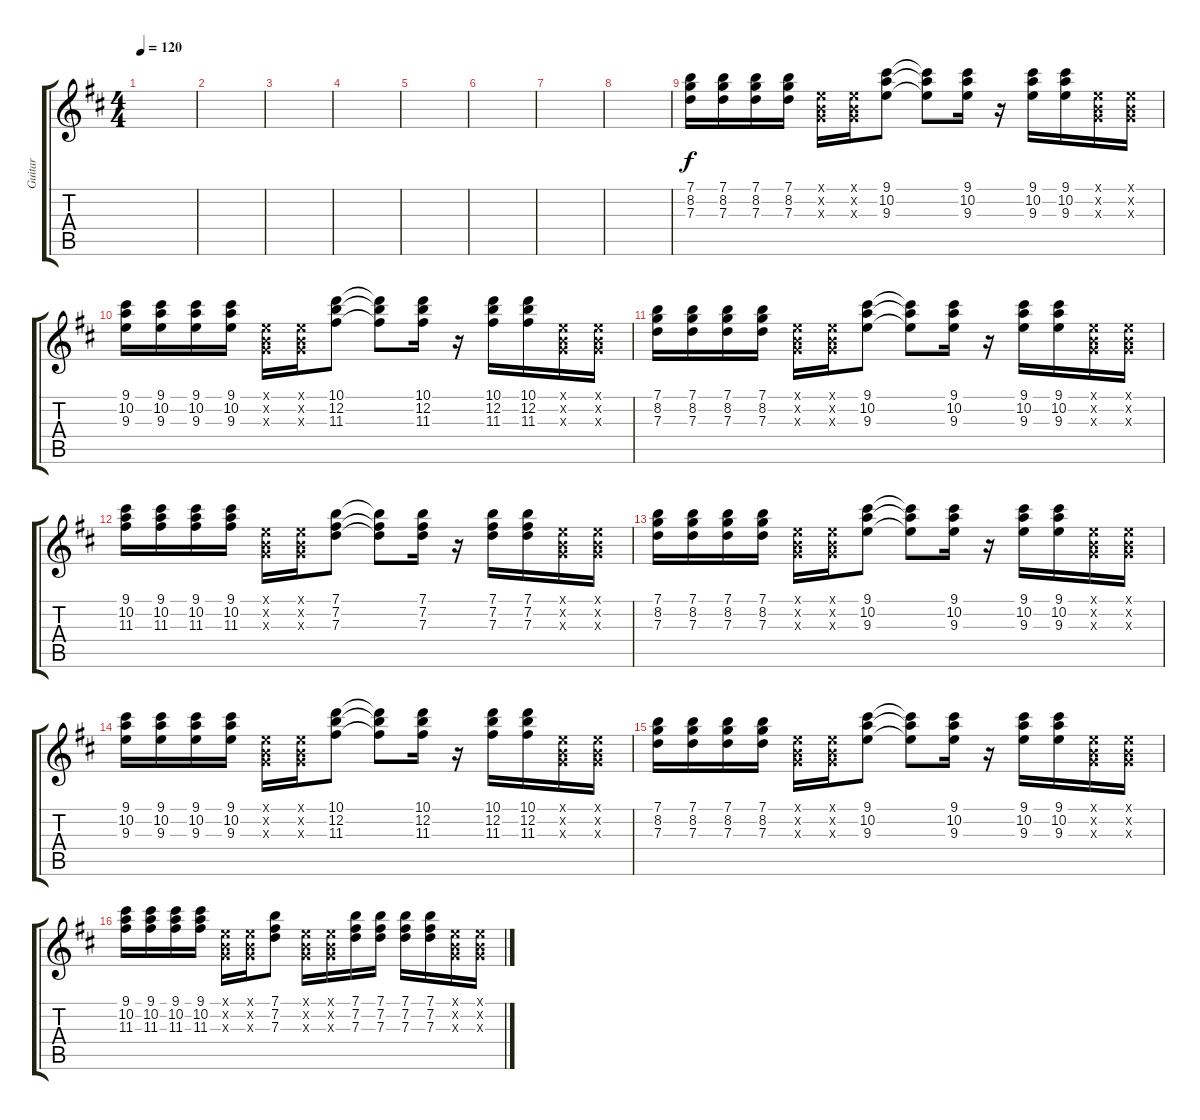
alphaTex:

\track ("Guitar" "Guitar") {instrument electricguitarmuted}
\staff {score tabs}
\tuning (E4 B3 G3 D3 A2 E2) {hide}
\ts (4 4)
\tempo 120
\clef g2
\ks d
|
|
|
|
|
|
|
|
(7.1 8.2 7.3).16 (7.1 8.2 7.3).16 (7.1 8.2 7.3).16 (7.1 8.2 7.3).16 (0.1{x} 0.2{x} 0.3{x}).16 (0.1{x} 0.2{x} 0.3{x}).16 (9.1 10.2 9.3).8 (9.1{t} 10.2{t} 9.3{t}).8 (9.1 10.2 9.3).16 r.16 (9.1 10.2 9.3).16 (9.1 10.2 9.3).16 (0.1{x} 0.2{x} 0.3{x}).16 (0.1{x} 0.2{x} 0.3{x}).16 |
(9.1 10.2 9.3).16 (9.1 10.2 9.3).16 (9.1 10.2 9.3).16 (9.1 10.2 9.3).16 (0.1{x} 0.2{x} 0.3{x}).16 (0.1{x} 0.2{x} 0.3{x}).16 (10.1 12.2 11.3).8 (10.1{t} 12.2{t} 11.3{t}).8 (10.1 12.2 11.3).16 r.16 (10.1 12.2 11.3).16 (10.1 12.2 11.3).16 (0.1{x} 0.2{x} 0.3{x}).16 (0.1{x} 0.2{x} 0.3{x}).16 |
(7.1 8.2 7.3).16 (7.1 8.2 7.3).16 (7.1 8.2 7.3).16 (7.1 8.2 7.3).16 (0.1{x} 0.2{x} 0.3{x}).16 (0.1{x} 0.2{x} 0.3{x}).16 (9.1 10.2 9.3).8 (9.1{t} 10.2{t} 9.3{t}).8 (9.1 10.2 9.3).16 r.16 (9.1 10.2 9.3).16 (9.1 10.2 9.3).16 (0.1{x} 0.2{x} 0.3{x}).16 (0.1{x} 0.2{x} 0.3{x}).16 |
(9.1 10.2 11.3).16 (9.1 10.2 11.3).16 (9.1 10.2 11.3).16 (9.1 10.2 11.3).16 (0.1{x} 0.2{x} 0.3{x}).16 (0.1{x} 0.2{x} 0.3{x}).16 (7.1 7.2 7.3).8 (7.1{t} 7.2{t} 7.3{t}).8 (7.1 7.2 7.3).16 r.16 (7.1 7.2 7.3).16 (7.1 7.2 7.3).16 (0.1{x} 0.2{x} 0.3{x}).16 (0.1{x} 0.2{x} 0.3{x}).16 |
(7.1 8.2 7.3).16 (7.1 8.2 7.3).16 (7.1 8.2 7.3).16 (7.1 8.2 7.3).16 (0.1{x} 0.2{x} 0.3{x}).16 (0.1{x} 0.2{x} 0.3{x}).16 (9.1 10.2 9.3).8 (9.1{t} 10.2{t} 9.3{t}).8 (9.1 10.2 9.3).16 r.16 (9.1 10.2 9.3).16 (9.1 10.2 9.3).16 (0.1{x} 0.2{x} 0.3{x}).16 (0.1{x} 0.2{x} 0.3{x}).16 |
(9.1 10.2 9.3).16 (9.1 10.2 9.3).16 (9.1 10.2 9.3).16 (9.1 10.2 9.3).16 (0.1{x} 0.2{x} 0.3{x}).16 (0.1{x} 0.2{x} 0.3{x}).16 (10.1 12.2 11.3).8 (10.1{t} 12.2{t} 11.3{t}).8 (10.1 12.2 11.3).16 r.16 (10.1 12.2 11.3).16 (10.1 12.2 11.3).16 (0.1{x} 0.2{x} 0.3{x}).16 (0.1{x} 0.2{x} 0.3{x}).16 |
(7.1 8.2 7.3).16 (7.1 8.2 7.3).16 (7.1 8.2 7.3).16 (7.1 8.2 7.3).16 (0.1{x} 0.2{x} 0.3{x}).16 (0.1{x} 0.2{x} 0.3{x}).16 (9.1 10.2 9.3).8 (9.1{t} 10.2{t} 9.3{t}).8 (9.1 10.2 9.3).16 r.16 (9.1 10.2 9.3).16 (9.1 10.2 9.3).16 (0.1{x} 0.2{x} 0.3{x}).16 (0.1{x} 0.2{x} 0.3{x}).16 |
(9.1 10.2 11.3).16 (9.1 10.2 11.3).16 (9.1 10.2 11.3).16 (9.1 10.2 11.3).16 (0.1{x} 0.2{x} 0.3{x}).16 (0.1{x} 0.2{x} 0.3{x}).16 (7.1 7.2 7.3).8 (0.1{x} 0.2{x} 0.3{x}).16 (0.1{x} 0.2{x} 0.3{x}).16 (7.1 7.2 7.3).16 (7.1 7.2 7.3).16 (7.1 7.2 7.3).16 (7.1 7.2 7.3).16 (0.1{x} 0.2{x} 0.3{x}).16 (0.1{x} 0.2{x} 0.3{x}).16
